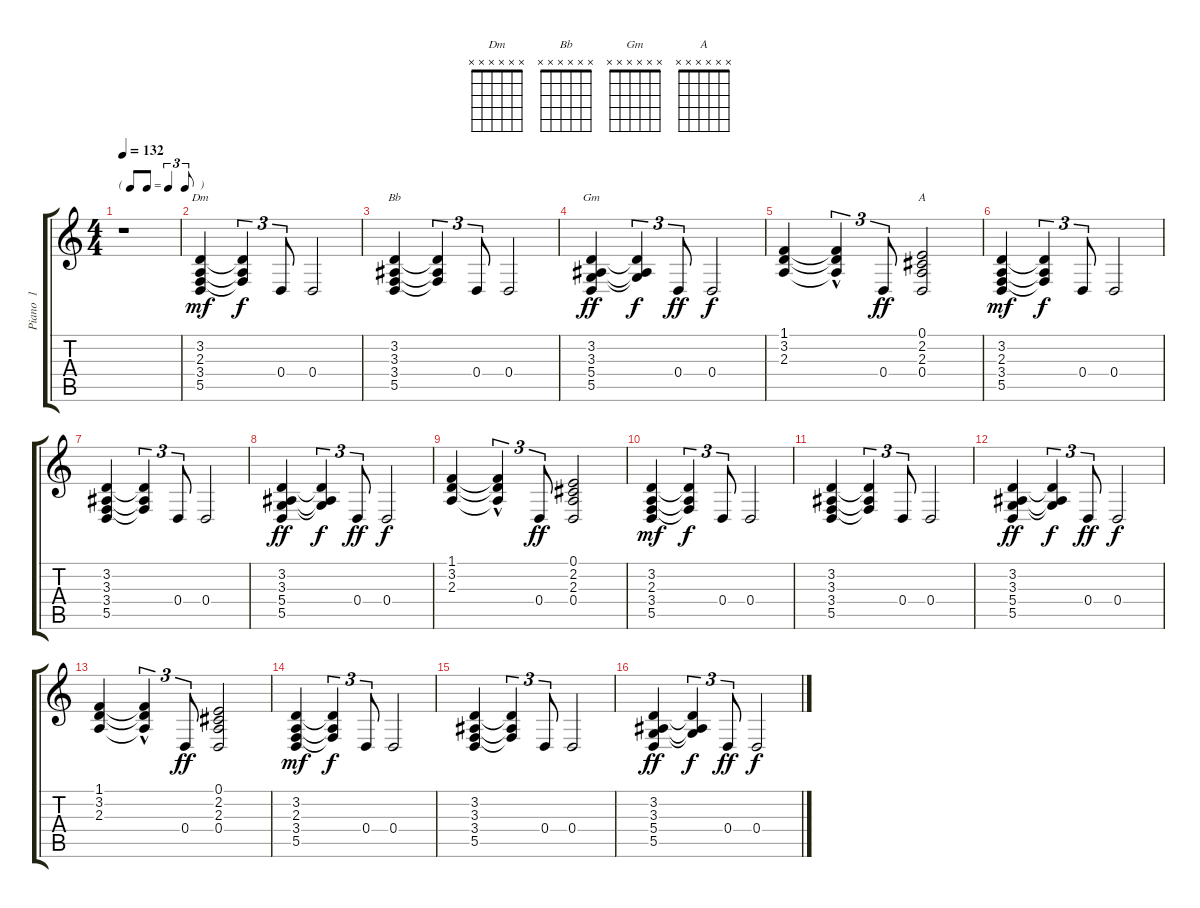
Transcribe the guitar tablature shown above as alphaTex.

\track ("Piano  1" "Piano  1") {instrument acousticgrandpiano}
\staff {score tabs}
\tuning (E4 B3 G3 D3 A2 E2) {hide}
\chord ("Dm" x x x x x x) {firstfret 0}
\chord ("Bb" x x x x x x) {firstfret 0}
\chord ("Gm" x x x x x x) {firstfret 0}
\chord ("A" x x x x x x) {firstfret 0}
\ts (4 4)
\tf triplet8th
\tempo 132
\clef g2
\ks c
r.1{dy mf instrument acousticgrandpiano} |
(3.2 2.3 3.4 5.5).4{ch "Dm"} (3.2{t} 2.3{t} 3.4{t}).4{tu (3 2) dy f} 0.4.8{tu (3 2)} 0.4.2 |
(3.2 3.3 3.4 5.5).4{ch "Bb"} (3.2{t} 3.3{t} 3.4{t}).4{tu (3 2)} 0.4.8{tu (3 2)} 0.4.2 |
(3.2 3.3 5.4 5.5).4{ch "Gm" dy ff} (3.2{t} 3.3{t} 5.4{t}).4{tu (3 2) dy f} 0.4.8{tu (3 2) dy ff} 0.4.2{dy f} |
(1.1 3.2 2.3).4 (1.1{hac t} 3.2{t} 2.3{hac t}).4{tu (3 2)} 0.4.8{tu (3 2) dy ff} (0.1 2.2 2.3 0.4).2{ch "A"} |
(3.2 2.3 3.4 5.5).4{dy mf} (3.2{t} 2.3{t} 3.4{t}).4{tu (3 2) dy f} 0.4.8{tu (3 2)} 0.4.2 |
(3.2 3.3 3.4 5.5).4 (3.2{t} 3.3{t} 3.4{t}).4{tu (3 2)} 0.4.8{tu (3 2)} 0.4.2 |
(3.2 3.3 5.4 5.5).4{dy ff} (3.2{t} 3.3{t} 5.4{t}).4{tu (3 2) dy f} 0.4.8{tu (3 2) dy ff} 0.4.2{dy f} |
(1.1 3.2 2.3).4 (1.1{hac t} 3.2{t} 2.3{hac t}).4{tu (3 2)} 0.4.8{tu (3 2) dy ff} (0.1 2.2 2.3 0.4).2 |
(3.2 2.3 3.4 5.5).4{dy mf} (3.2{t} 2.3{t} 3.4{t}).4{tu (3 2) dy f} 0.4.8{tu (3 2)} 0.4.2 |
(3.2 3.3 3.4 5.5).4 (3.2{t} 3.3{t} 3.4{t}).4{tu (3 2)} 0.4.8{tu (3 2)} 0.4.2 |
(3.2 3.3 5.4 5.5).4{dy ff} (3.2{t} 3.3{t} 5.4{t}).4{tu (3 2) dy f} 0.4.8{tu (3 2) dy ff} 0.4.2{dy f} |
(1.1 3.2 2.3).4 (1.1{hac t} 3.2{t} 2.3{hac t}).4{tu (3 2)} 0.4.8{tu (3 2) dy ff} (0.1 2.2 2.3 0.4).2 |
(3.2 2.3 3.4 5.5).4{dy mf} (3.2{t} 2.3{t} 3.4{t}).4{tu (3 2) dy f} 0.4.8{tu (3 2)} 0.4.2 |
(3.2 3.3 3.4 5.5).4 (3.2{t} 3.3{t} 3.4{t}).4{tu (3 2)} 0.4.8{tu (3 2)} 0.4.2 |
(3.2 3.3 5.4 5.5).4{dy ff} (3.2{t} 3.3{t} 5.4{t}).4{tu (3 2) dy f} 0.4.8{tu (3 2) dy ff} 0.4.2{dy f}
